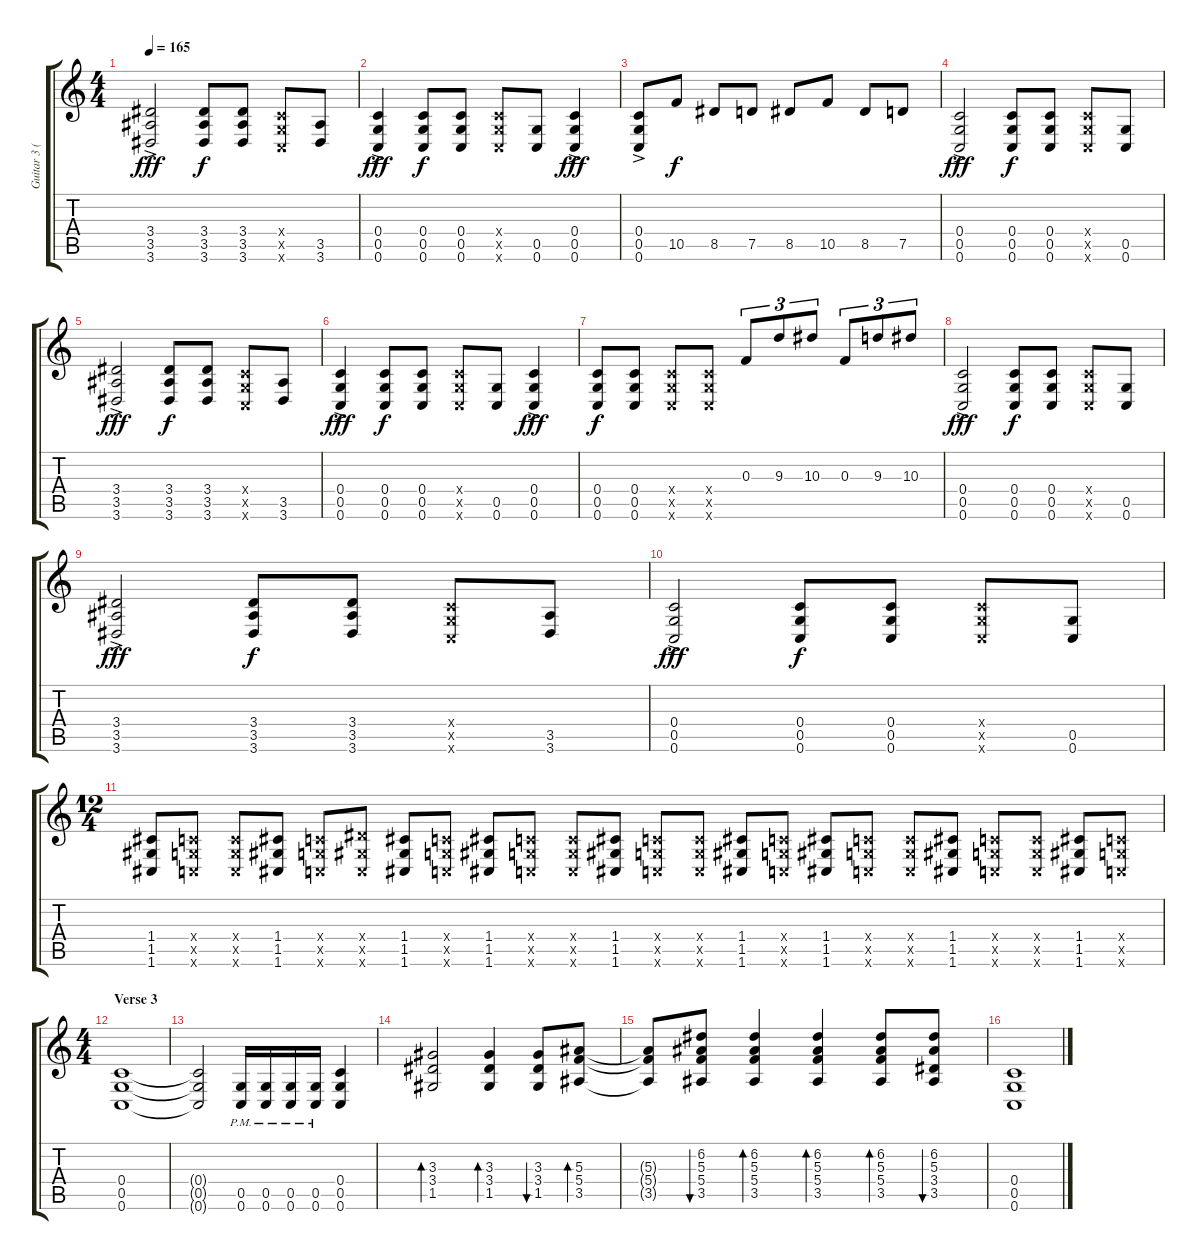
\track ("Guitar 3 (distortion)" "Guitar 3 (") {instrument distortionguitar}
\staff {score tabs}
\tuning (D4 A3 F3 C3 G2 C2) {hide}
\ts (4 4)
\tempo 165
\clef g2
\ks c
(3.4 3.5 3.6{ac}).2{dy fff} (3.4 3.5 3.6).8{dy f} (3.4 3.5 3.6).8 (0.4{x} 0.5{x} 0.6{x}).8 (3.5 3.6).8 |
(0.4 0.5 0.6{ac}).4{dy fff} (0.4 0.5 0.6).8{dy f} (0.4 0.5 0.6).8 (0.4{x} 0.5{x} 0.6{x}).8 (0.5 0.6).8 (0.4 0.5 0.6{ac}).4{dy fff} |
(0.4 0.5 0.6{ac}).8 10.5.8{dy f} 8.5.8 7.5.8 8.5.8 10.5.8 8.5.8 7.5.8 |
(0.4 0.5 0.6{ac}).2{dy fff} (0.4 0.5 0.6).8{dy f} (0.4 0.5 0.6).8 (0.4{x} 0.5{x} 0.6{x}).8 (0.5 0.6).8 |
(3.4 3.5 3.6{ac}).2{dy fff} (3.4 3.5 3.6).8{dy f} (3.4 3.5 3.6).8 (0.4{x} 0.5{x} 0.6{x}).8 (3.5 3.6).8 |
(0.4 0.5 0.6{ac}).4{dy fff} (0.4 0.5 0.6).8{dy f} (0.4 0.5 0.6).8 (0.4{x} 0.5{x} 0.6{x}).8 (0.5 0.6).8 (0.4 0.5 0.6{ac}).4{dy fff} |
(0.4 0.5 0.6).8{dy f} (0.4 0.5 0.6).8 (0.4{x} 0.5{x} 0.6{x}).8 (0.4{x} 0.5{x} 0.6{x}).8 0.3.8{tu (3 2)} 9.3.8{tu (3 2)} 10.3.8{tu (3 2)} 0.3.8{tu (3 2)} 9.3.8{tu (3 2)} 10.3.8{tu (3 2)} |
(0.4 0.5 0.6{ac}).2{dy fff} (0.4 0.5 0.6).8{dy f} (0.4 0.5 0.6).8 (0.4{x} 0.5{x} 0.6{x}).8 (0.5 0.6).8 |
(3.4 3.5 3.6{ac}).2{dy fff} (3.4 3.5 3.6).8{dy f} (3.4 3.5 3.6).8 (0.4{x} 0.5{x} 0.6{x}).8 (3.5 3.6).8 |
(0.4 0.5 0.6{ac}).2{dy fff} (0.4 0.5 0.6).8{dy f} (0.4 0.5 0.6).8 (0.4{x} 0.5{x} 0.6{x}).8 (0.5 0.6).8 |
\ts (12 4)
(1.4 1.5 1.6).8 (0.4{x} 0.5{x} 0.6{x}).8 (0.4{x} 0.5{x} 0.6{x}).8 (1.4 1.5 1.6).8 (0.4{x} 0.5{x} 0.6{x}).8 (3.4{x} 1.5{x} 0.6{x}).8 (1.4 1.5 1.6).8 (0.4{x} 0.5{x} 0.6{x}).8 (1.4 1.5 1.6).8 (0.4{x} 0.5{x} 0.6{x}).8 (0.4{x} 0.5{x} 0.6{x}).8 (1.4 1.5 1.6).8 (0.4{x} 0.5{x} 0.6{x}).8 (0.4{x} 0.5{x} 0.6{x}).8 (1.4 1.5 1.6).8 (0.4{x} 0.5{x} 0.6{x}).8 (1.4 1.5 1.6).8 (0.4{x} 0.5{x} 0.6{x}).8 (0.4{x} 0.5{x} 0.6{x}).8 (1.4 1.5 1.6).8 (0.4{x} 0.5{x} 0.6{x}).8 (0.4{x} 0.5{x} 0.6{x}).8 (1.4 1.5 1.6).8 (0.4{x} 0.5{x} 0.6{x}).8 |
\ts (4 4)
\section ("" "Verse 3")
(0.4 0.5 0.6).1 |
(0.4{t} 0.5{t} 0.6{t}).2 (0.5{pm} 0.6).16 (0.5{pm} 0.6{pm}).16 (0.5{pm} 0.6{pm}).16 (0.5{pm} 0.6{pm}).16 (0.4 0.5 0.6).4 |
(3.3 3.4 1.5).2{bd 60} (3.3 3.4 1.5).4{bd 60} (3.3 3.4 1.5).8{bu 60} (5.3 5.4 3.5).8{bd 60} |
(5.3{t} 5.4{t} 3.5{t}).8 (6.2 5.3 5.4 3.5).8{bu 60} (6.2 5.3 5.4 3.5).4{bd 60} (6.2 5.3 5.4 3.5).4{bd 60} (6.2 5.3 5.4 3.5).8{bd 60} (6.2 5.3 3.4 3.5).8{bu 60} |
(0.4 0.5 0.6).1
